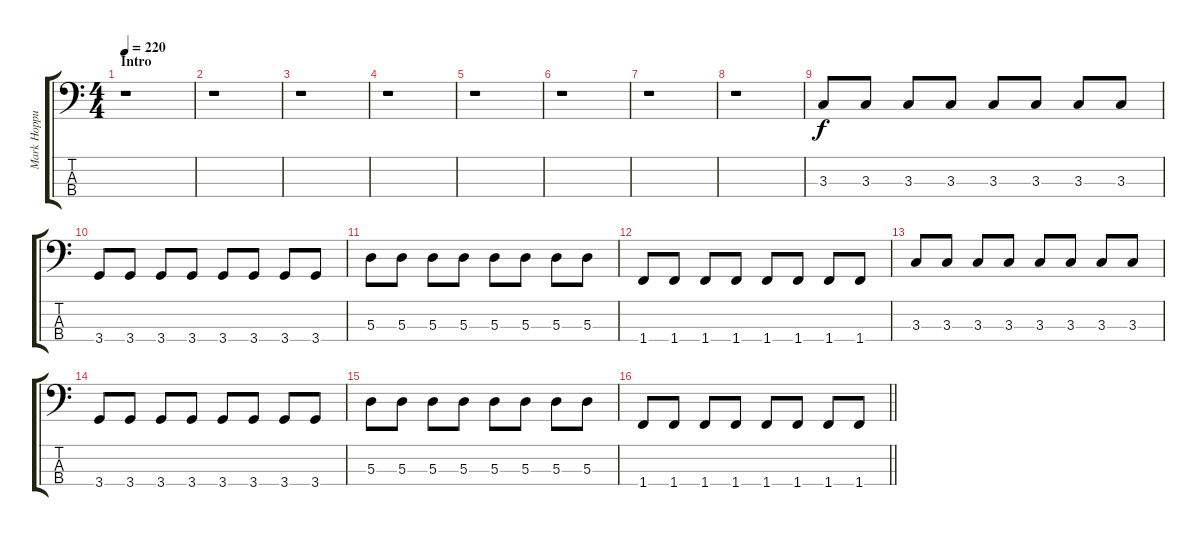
\track ("Mark Hoppus - Bass" "Mark Hoppu") {instrument electricbasspick}
\staff {score tabs}
\tuning (G2 D2 A1 E1) {hide}
\ts (4 4)
\section ("" "Intro")
\tempo 220
\clef f4
\ks c
r.1{dy f instrument electricbasspick} |
r.1 |
r.1 |
r.1 |
r.1 |
r.1 |
r.1 |
r.1 |
3.3.8 3.3.8 3.3.8 3.3.8 3.3.8 3.3.8 3.3.8 3.3.8 |
3.4.8 3.4.8 3.4.8 3.4.8 3.4.8 3.4.8 3.4.8 3.4.8 |
5.3.8 5.3.8 5.3.8 5.3.8 5.3.8 5.3.8 5.3.8 5.3.8 |
1.4.8 1.4.8 1.4.8 1.4.8 1.4.8 1.4.8 1.4.8 1.4.8 |
3.3.8 3.3.8 3.3.8 3.3.8 3.3.8 3.3.8 3.3.8 3.3.8 |
3.4.8 3.4.8 3.4.8 3.4.8 3.4.8 3.4.8 3.4.8 3.4.8 |
5.3.8 5.3.8 5.3.8 5.3.8 5.3.8 5.3.8 5.3.8 5.3.8 |
\barLineRight lightlight
1.4.8 1.4.8 1.4.8 1.4.8 1.4.8 1.4.8 1.4.8 1.4.8
